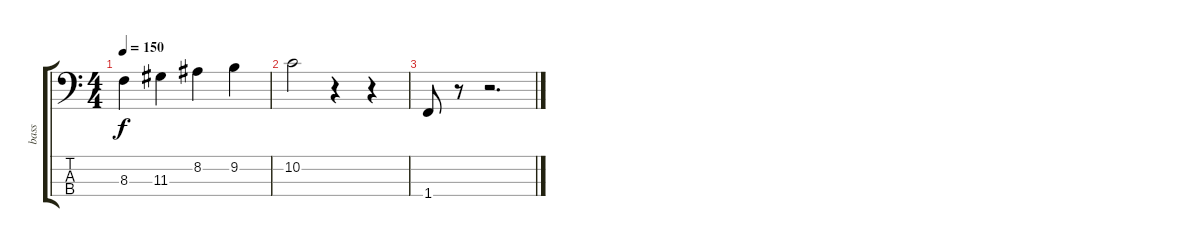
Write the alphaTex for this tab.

\track ("bass" "bass") {instrument electricbassfinger}
\staff {score tabs}
\tuning (G2 D2 A1 E1) {hide}
\ts (4 4)
\tempo 150
\clef f4
\ks c
8.3.4{dy f instrument electricbassfinger} 11.3.4 8.2.4 9.2.4 |
10.2.2 r.4 r.4 |
1.4.8 r.8 r.2{d}
